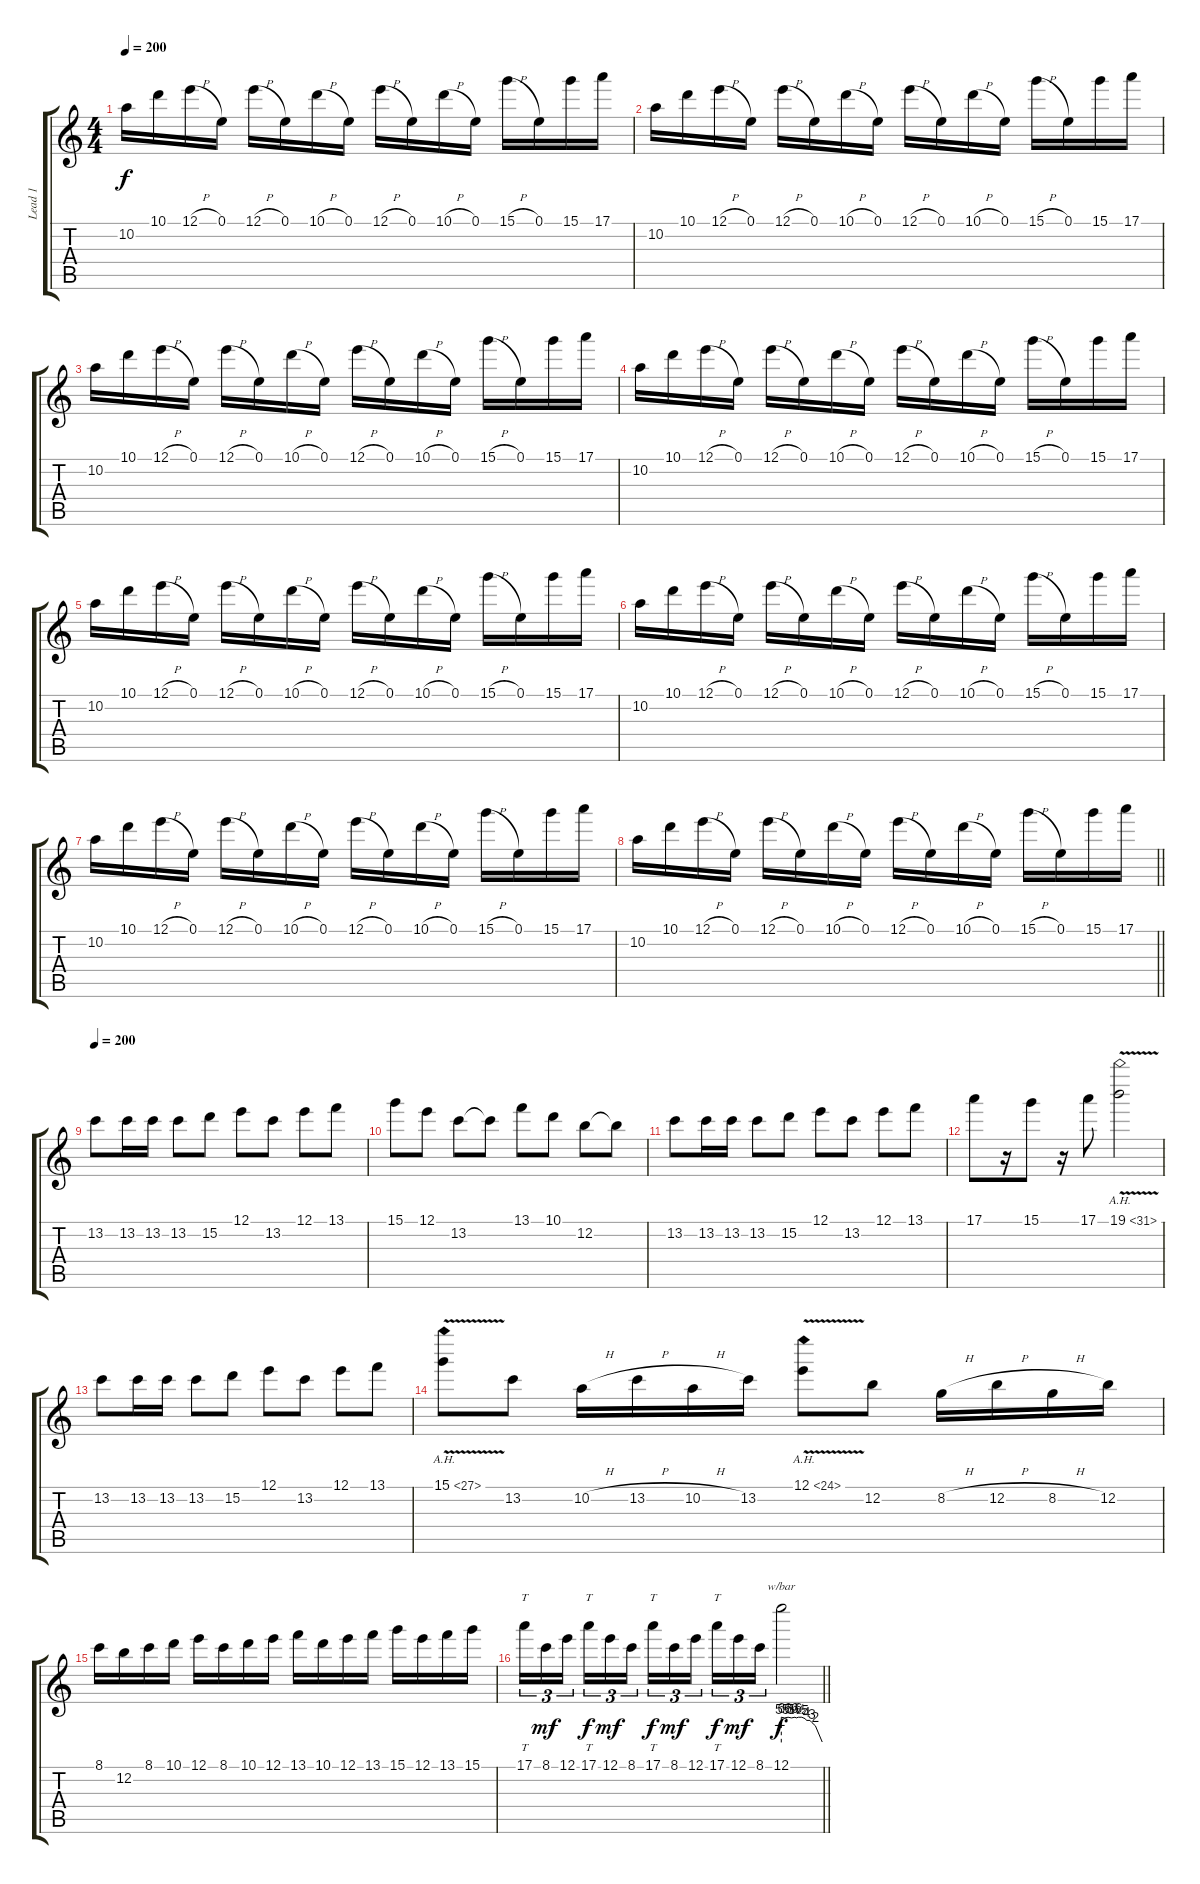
\track ("Lead 1" "Lead 1") {instrument overdrivenguitar}
\staff {score tabs}
\tuning (E4 B3 G3 D3 A2 E2) {hide}
\ts (4 4)
\section ("" "")
\tempo 200
\clef g2
\ks c
10.2.16{dy f} 10.1.16 12.1{h}.16 0.1.16 12.1{h}.16 0.1.16 10.1{h}.16 0.1.16 12.1{h}.16 0.1.16 10.1{h}.16 0.1.16 15.1{h}.16 0.1.16 15.1.16 17.1.16 |
10.2.16 10.1.16 12.1{h}.16 0.1.16 12.1{h}.16 0.1.16 10.1{h}.16 0.1.16 12.1{h}.16 0.1.16 10.1{h}.16 0.1.16 15.1{h}.16 0.1.16 15.1.16 17.1.16 |
10.2.16 10.1.16 12.1{h}.16 0.1.16 12.1{h}.16 0.1.16 10.1{h}.16 0.1.16 12.1{h}.16 0.1.16 10.1{h}.16 0.1.16 15.1{h}.16 0.1.16 15.1.16 17.1.16 |
10.2.16 10.1.16 12.1{h}.16 0.1.16 12.1{h}.16 0.1.16 10.1{h}.16 0.1.16 12.1{h}.16 0.1.16 10.1{h}.16 0.1.16 15.1{h}.16 0.1.16 15.1.16 17.1.16 |
10.2.16 10.1.16 12.1{h}.16 0.1.16 12.1{h}.16 0.1.16 10.1{h}.16 0.1.16 12.1{h}.16 0.1.16 10.1{h}.16 0.1.16 15.1{h}.16 0.1.16 15.1.16 17.1.16 |
10.2.16 10.1.16 12.1{h}.16 0.1.16 12.1{h}.16 0.1.16 10.1{h}.16 0.1.16 12.1{h}.16 0.1.16 10.1{h}.16 0.1.16 15.1{h}.16 0.1.16 15.1.16 17.1.16 |
10.2.16 10.1.16 12.1{h}.16 0.1.16 12.1{h}.16 0.1.16 10.1{h}.16 0.1.16 12.1{h}.16 0.1.16 10.1{h}.16 0.1.16 15.1{h}.16 0.1.16 15.1.16 17.1.16 |
\barLineRight lightlight
10.2.16 10.1.16 12.1{h}.16 0.1.16 12.1{h}.16 0.1.16 10.1{h}.16 0.1.16 12.1{h}.16 0.1.16 10.1{h}.16 0.1.16 15.1{h}.16 0.1.16 15.1.16 17.1.16 |
\section ("" "")
\tempo 200
13.2.8 13.2.16 13.2.16 13.2.8 15.2.8 12.1.8 13.2.8 12.1.8 13.1.8 |
15.1.8 12.1.8 13.2.8 13.2{t}.8 13.1.8 10.1.8 12.2.8 12.2{t}.8 |
13.2.8 13.2.16 13.2.16 13.2.8 15.2.8 12.1.8 13.2.8 12.1.8 13.1.8 |
17.1.8 r.16 15.1.8 r.16 17.1.8 19.1{ah 12 v}.2 |
13.2.8 13.2.16 13.2.16 13.2.8 15.2.8 12.1.8 13.2.8 12.1.8 13.1.8 |
15.1{ah 12 v}.8 13.2.8 10.2{h}.16 13.2{h}.16 10.2{h}.16 13.2.16 12.1{ah 12 v}.8 12.2.8 8.2{h}.16 12.2{h}.16 8.2{h}.16 12.2.16 |
8.1.16 12.2.16 8.1.16 10.1.16 12.1.16 8.1.16 10.1.16 12.1.16 13.1.16 10.1.16 12.1.16 13.1.16 15.1.16 12.1.16 13.1.16 15.1.16 |
\barLineRight lightlight
17.1.16{tt tu (3 2)} 8.1.16{tu (3 2) dy mf} 12.1.16{tu (3 2) beam splitsecondary} 17.1.16{tt tu (3 2) dy f} 12.1.16{tu (3 2) dy mf} 8.1.16{tu (3 2)} 17.1.16{tt tu (3 2) dy f} 8.1.16{tu (3 2) dy mf} 12.1.16{tu (3 2) beam splitsecondary} 17.1.16{tt tu (3 2) dy f} 12.1.16{tu (3 2) dy mf} 8.1.16{tu (3 2)} 12.1.2{tbe (custom default 0 24 5 22 10 24 15 22 20 24 22 22 25 24 30 24 35 20 37 16 42 16 45 12 50 8 60 0) dy f}
